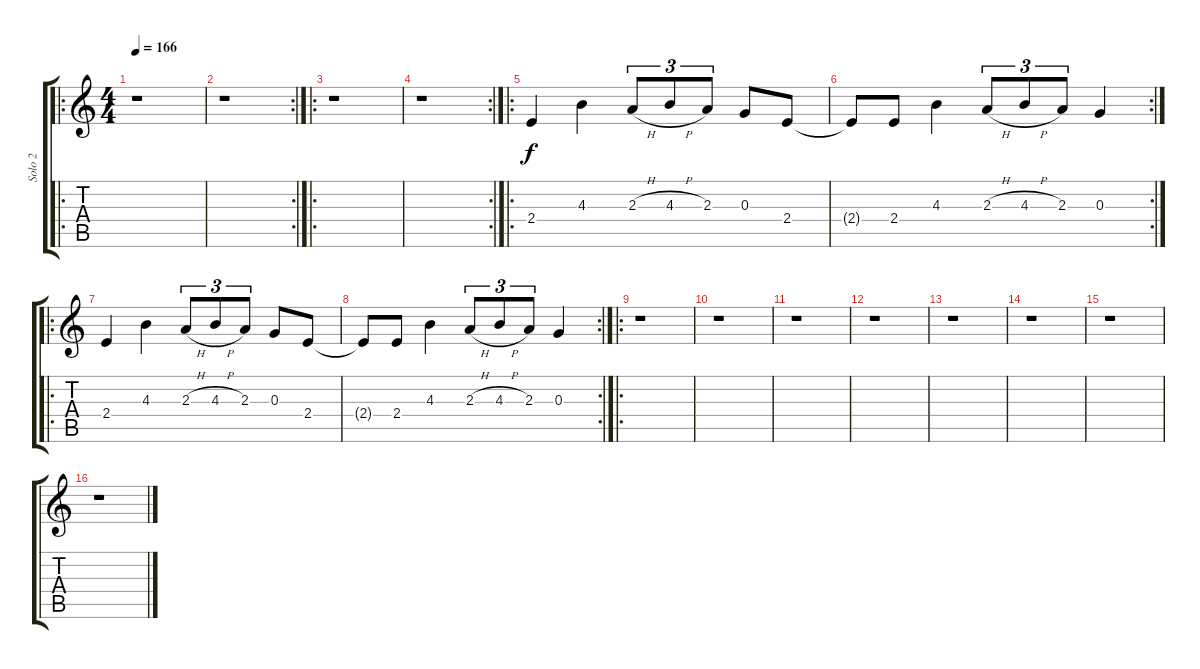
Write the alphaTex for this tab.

\track ("Solo 2" "Solo 2") {instrument distortionguitar}
\staff {score tabs}
\tuning (E4 B3 G3 D3 A2 E2) {hide}
\ro
\ts (4 4)
\tempo 166
\clef g2
\ks c
r.1{dy f} |
\rc 2
r.1 |
\ro
r.1 |
\rc 2
r.1 |
\ro
2.4.4 4.3.4 2.3{h}.8{tu (3 2)} 4.3{h}.8{tu (3 2)} 2.3.8{tu (3 2)} 0.3.8 2.4.8 |
\rc 2
2.4{t}.8 2.4.8 4.3.4 2.3{h}.8{tu (3 2)} 4.3{h}.8{tu (3 2)} 2.3.8{tu (3 2)} 0.3.4 |
\ro
2.4.4 4.3.4 2.3{h}.8{tu (3 2)} 4.3{h}.8{tu (3 2)} 2.3.8{tu (3 2)} 0.3.8 2.4.8 |
\rc 2
2.4{t}.8 2.4.8 4.3.4 2.3{h}.8{tu (3 2)} 4.3{h}.8{tu (3 2)} 2.3.8{tu (3 2)} 0.3.4 |
\ro
r.1 |
r.1 |
r.1 |
r.1 |
r.1 |
r.1 |
r.1 |
r.1
